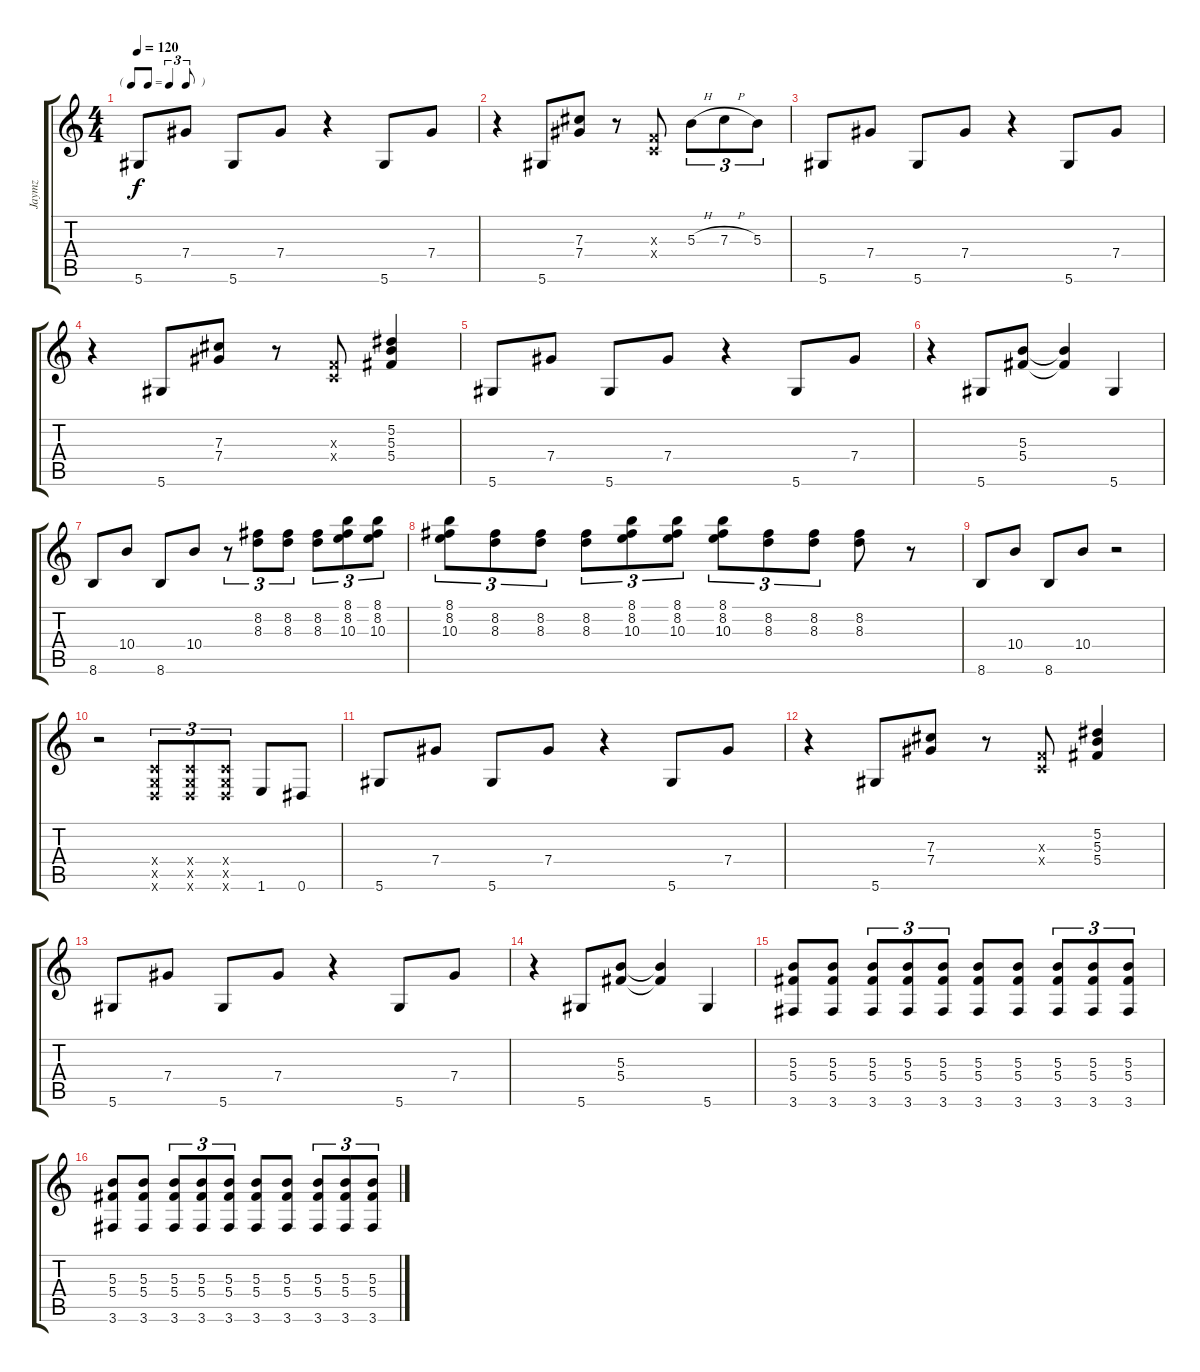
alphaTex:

\track ("Jaymz" "Jaymz") {instrument overdrivenguitar}
\staff {score tabs}
\tuning (Eb4 Bb3 Gb3 Db3 Ab2 Eb2) {hide}
\ts (4 4)
\tf triplet8th
\tempo 120
\clef g2
\ks c
5.6.8{dy f} 7.4.8 5.6.8 7.4.8 r.4 5.6.8 7.4.8 |
r.4 5.6.8 (7.3 7.4).8 r.8 (-1.3{x} -1.4{x}).8 5.3{h}.8{tu (3 2)} 7.3{h}.8{tu (3 2)} 5.3.8{tu (3 2)} |
5.6.8 7.4.8 5.6.8 7.4.8 r.4 5.6.8 7.4.8 |
r.4 5.6.8 (7.3 7.4).8 r.8 (-1.3{x} -1.4{x}).8 (5.2 5.3 5.4).4 |
5.6.8 7.4.8 5.6.8 7.4.8 r.4 5.6.8 7.4.8 |
r.4 5.6.8 (5.3 5.4).8 (5.3{t} 5.4{t}).4 5.6.4 |
8.6.8 10.4.8 8.6.8 10.4.8 r.8{tu (3 2)} (8.2 8.3).8{tu (3 2)} (8.2 8.3).8{tu (3 2)} (8.2 8.3).8{tu (3 2)} (8.1 8.2 10.3).8{tu (3 2)} (8.1 8.2 10.3).8{tu (3 2)} |
(8.1 8.2 10.3).8{tu (3 2)} (8.2 8.3).8{tu (3 2)} (8.2 8.3).8{tu (3 2)} (8.2 8.3).8{tu (3 2)} (8.1 8.2 10.3).8{tu (3 2)} (8.1 8.2 10.3).8{tu (3 2)} (8.1 8.2 10.3).8{tu (3 2)} (8.2 8.3).8{tu (3 2)} (8.2 8.3).8{tu (3 2)} (8.2 8.3).8 r.8 |
8.6.8 10.4.8 8.6.8 10.4.8 r.2 |
r.2 (-1.4{x} -1.5{x} -1.6{x}).8{tu (3 2)} (-1.4{x} -1.5{x} -1.6{x}).8{tu (3 2)} (-1.4{x} -1.5{x} -1.6{x}).8{tu (3 2)} 1.6.8 0.6.8 |
5.6.8 7.4.8 5.6.8 7.4.8 r.4 5.6.8 7.4.8 |
r.4 5.6.8 (7.3 7.4).8 r.8 (-1.3{x} -1.4{x}).8 (5.2 5.3 5.4).4 |
5.6.8 7.4.8 5.6.8 7.4.8 r.4 5.6.8 7.4.8 |
r.4 5.6.8 (5.3 5.4).8 (5.3{t} 5.4{t}).4 5.6.4 |
(5.3 5.4 3.6).8 (5.3 5.4 3.6).8 (5.3 5.4 3.6).8{tu (3 2)} (5.3 5.4 3.6).8{tu (3 2)} (5.3 5.4 3.6).8{tu (3 2)} (5.3 5.4 3.6).8 (5.3 5.4 3.6).8 (5.3 5.4 3.6).8{tu (3 2)} (5.3 5.4 3.6).8{tu (3 2)} (5.3 5.4 3.6).8{tu (3 2)} |
(5.3 5.4 3.6).8 (5.3 5.4 3.6).8 (5.3 5.4 3.6).8{tu (3 2)} (5.3 5.4 3.6).8{tu (3 2)} (5.3 5.4 3.6).8{tu (3 2)} (5.3 5.4 3.6).8 (5.3 5.4 3.6).8 (5.3 5.4 3.6).8{tu (3 2)} (5.3 5.4 3.6).8{tu (3 2)} (5.3 5.4 3.6).8{tu (3 2)}
